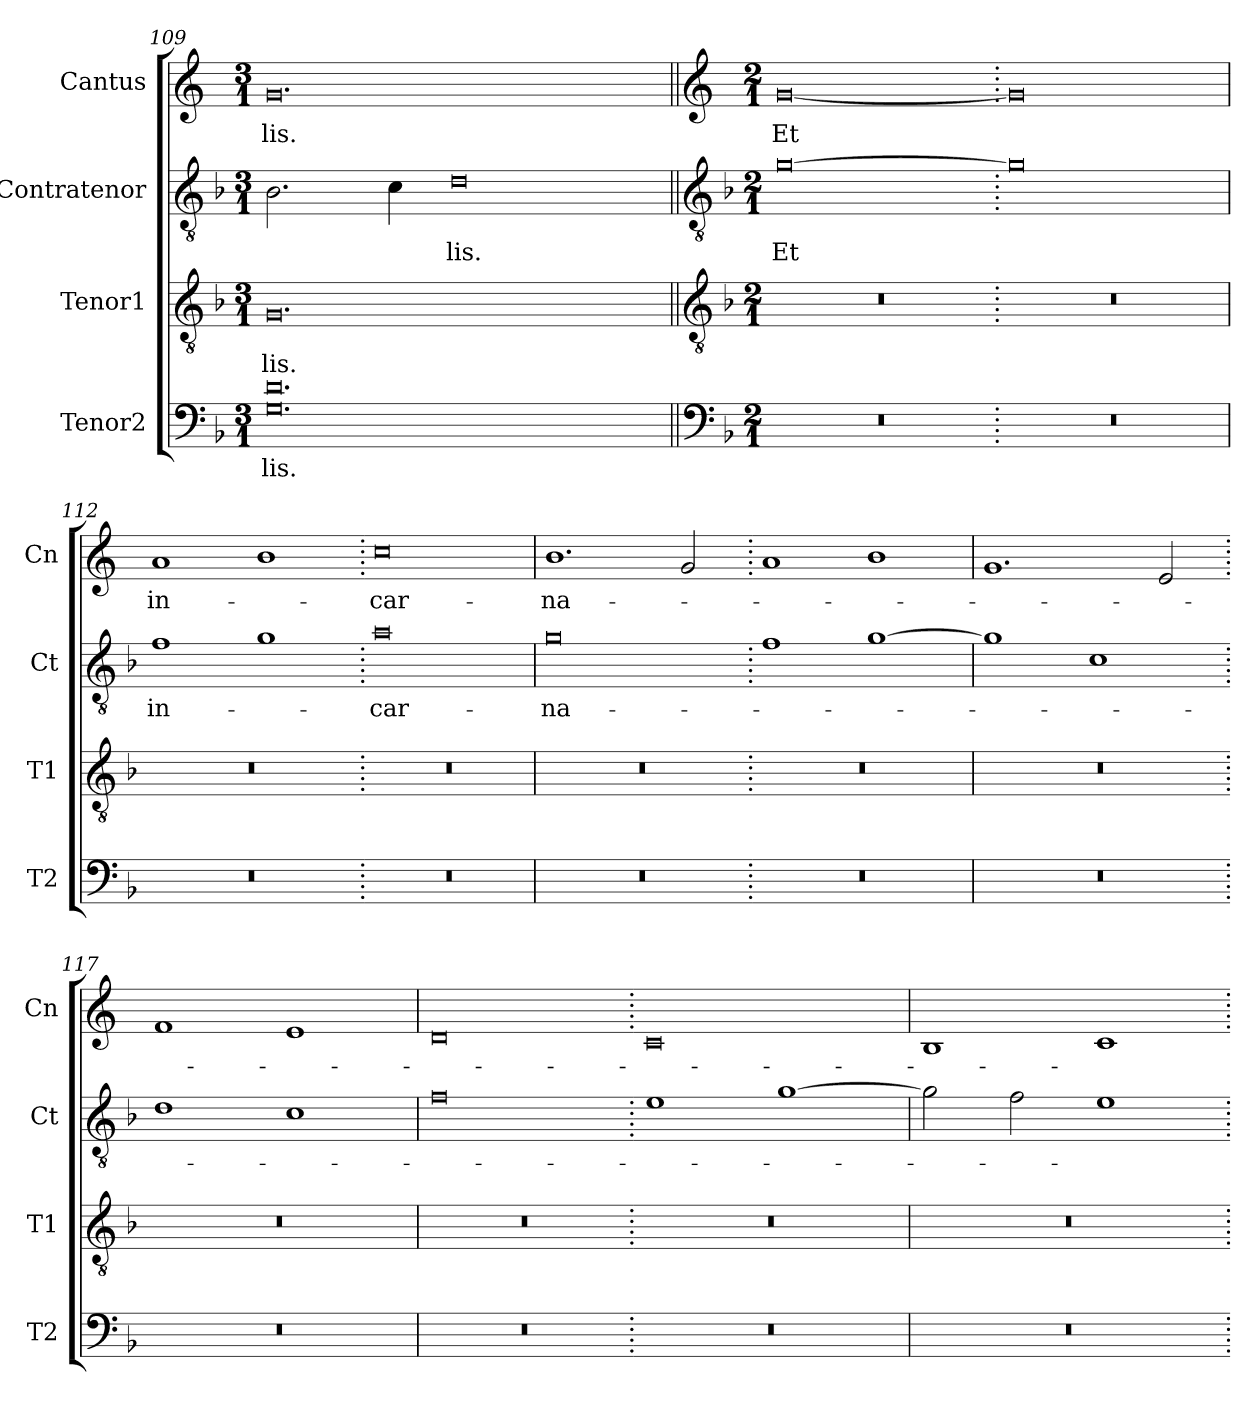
**kern	**text	**kern	**text	**kern	**text	**kern	**text
*part4	*part4	*part3	*part3	*part2	*part2	*part1	*part1
*staff4	*staff4	*staff3	*staff3	*staff2	*staff2	*staff1	*staff1
*I"Tenor2	*	*I"Tenor1	*	*I"Contratenor	*	*I"Cantus	*
*I'T2	*	*I'T1	*	*I'Ct	*	*I'Cn	*
*clefF4	*	*clefGv2	*	*clefGv2	*	*clefG2	*
*k[b-]	*	*k[b-]	*	*k[b-]	*	*k[]	*
*M3/1	*	*M3/1	*	*M3/1	*	*M3/1	*
=109	=109	=109	=109	=109	=109	=109	=109
*^	*	*	*	*	*	*	*
0.G\	0.d/	-lis.	0.G	-lis.	2.B-\	.	0.g	-lis.
.	.	.	.	.	4c\	.	.	.
.	.	.	.	.	0d	-lis.	.	.
*v	*v	*	*	*	*	*	*	*
!!LO:LB:g=z
=110||	=110||	=110||	=110||	=110||	=110||	=110||	=110||
*clefF4	*	*clefGv2	*	*clefGv2	*	*clefG2	*
*k[b-]	*	*k[b-]	*	*k[b-]	*	*k[]	*
*M2/1	*	*M2/1	*	*M2/1	*	*M2/1	*
*	*	*	*	*	*	*MM420	*
0r	.	0r	.	[0g	Et	[0g	Et
=111.	=111.	=111.	=111.	=111.	=111.	=111.	=111.
0r	.	0r	.	0g]	.	0g]	.
=112	=112	=112	=112	=112	=112	=112	=112
0r	.	0r	.	1f	in-	1a	in-
.	.	.	.	1g	.	1b	.
=113.	=113.	=113.	=113.	=113.	=113.	=113.	=113.
0r	.	0r	.	0a	-car-	0cc	-car-
=114	=114	=114	=114	=114	=114	=114	=114
0r	.	0r	.	0g	-na-	1.b	-na-
.	.	.	.	.	.	2g/	.
=115.	=115.	=115.	=115.	=115.	=115.	=115.	=115.
0r	.	0r	.	1f	.	1a	.
.	.	.	.	[1g	.	1b	.
=116	=116	=116	=116	=116	=116	=116	=116
0r	.	0r	.	1g]	.	1.g	.
.	.	.	.	1c	.	.	.
.	.	.	.	.	.	2e/	.
=117.	=117.	=117.	=117.	=117.	=117.	=117.	=117.
0r	.	0r	.	1d	.	1f	.
.	.	.	.	1c	.	1e	.
=118	=118	=118	=118	=118	=118	=118	=118
0r	.	0r	.	0f	.	0d	.
=119.	=119.	=119.	=119.	=119.	=119.	=119.	=119.
0r	.	0r	.	1e	.	0c	.
.	.	.	.	[1g	.	.	.
=120	=120	=120	=120	=120	=120	=120	=120
0r	.	0r	.	2g\]	.	1B	.
.	.	.	.	2f\	.	.	.
.	.	.	.	1e	.	1c	.
=.	=.	=.	=.	=.	=.	=.	=.
*-	*-	*-	*-	*-	*-	*-	*-
